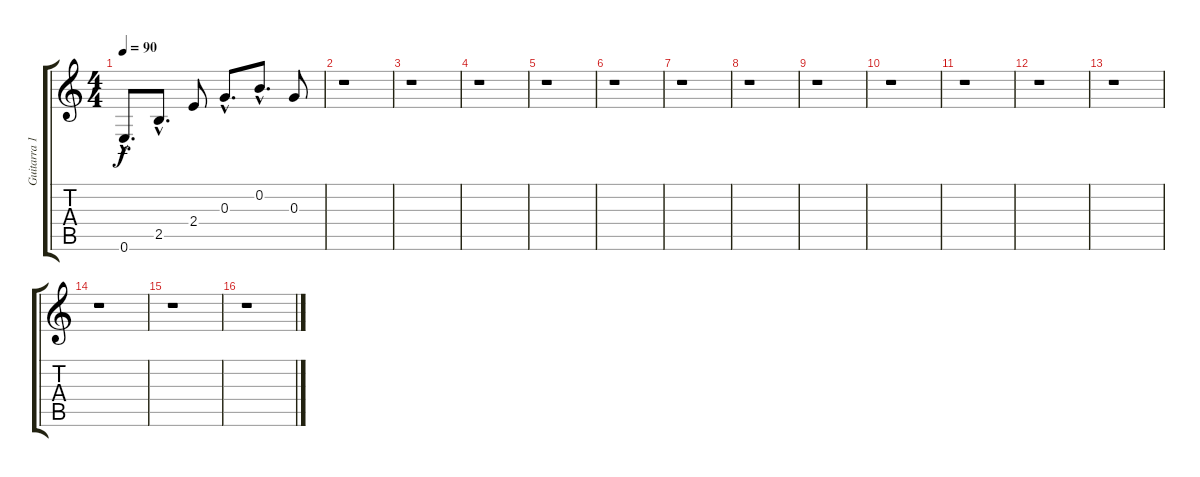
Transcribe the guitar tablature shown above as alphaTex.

\track ("Guitarra 1" "Guitarra 1") {instrument electricguitarclean}
\staff {score tabs}
\tuning (E4 B3 G3 D3 A2 E2) {hide}
\ts (4 4)
\tempo 90
\clef g2
\ks c
0.6{hac}.8{d dy f} 2.5{hac}.8{d} 2.4.8 0.3{hac}.8{d} 0.2{hac}.8{d} 0.3.8 |
r.1 |
r.1 |
r.1 |
r.1 |
r.1 |
r.1 |
r.1 |
r.1 |
r.1 |
r.1 |
r.1 |
r.1 |
r.1 |
r.1 |
r.1
